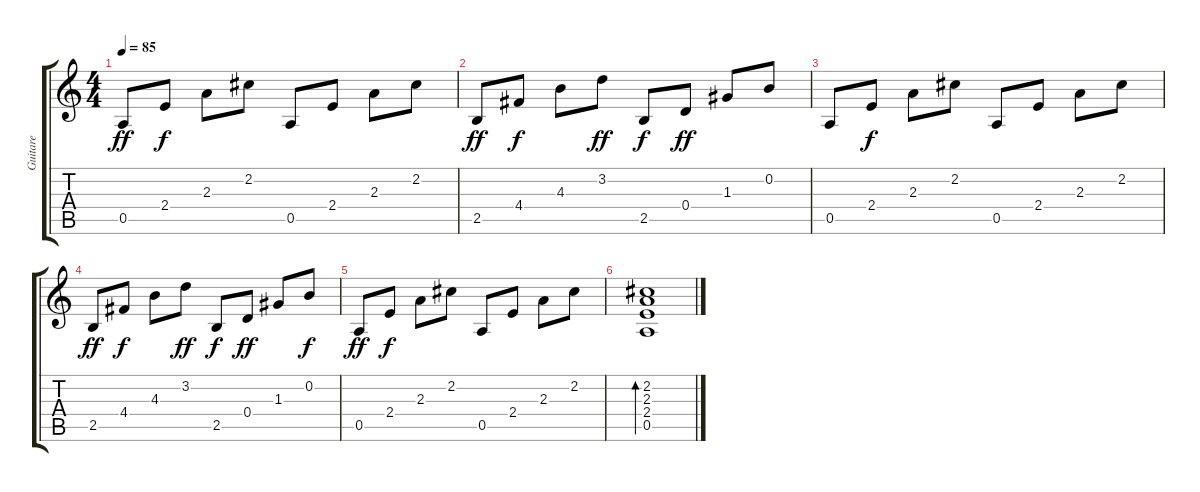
\track ("Guitare" "Guitare") {instrument acousticguitarnylon}
\staff {score tabs}
\tuning (E4 B3 G3 D3 A2 E2) {hide}
\ts (4 4)
\tempo 85
\clef g2
\ks c
0.5.8{dy ff} 2.4.8{dy f} 2.3.8 2.2.8 0.5.8 2.4.8 2.3.8 2.2.8 |
2.5.8{dy ff} 4.4.8{dy f} 4.3.8 3.2.8{dy ff} 2.5.8{dy f} 0.4.8{dy ff} 1.3.8 0.2.8 |
0.5.8 2.4.8{dy f} 2.3.8 2.2.8 0.5.8 2.4.8 2.3.8 2.2.8 |
2.5.8{dy ff} 4.4.8{dy f} 4.3.8 3.2.8{dy ff} 2.5.8{dy f} 0.4.8{dy ff} 1.3.8 0.2.8{dy f} |
0.5.8{dy ff} 2.4.8{dy f} 2.3.8 2.2.8 0.5.8 2.4.8 2.3.8 2.2.8 |
(2.2 2.3 2.4 0.5).1{bd 240}
